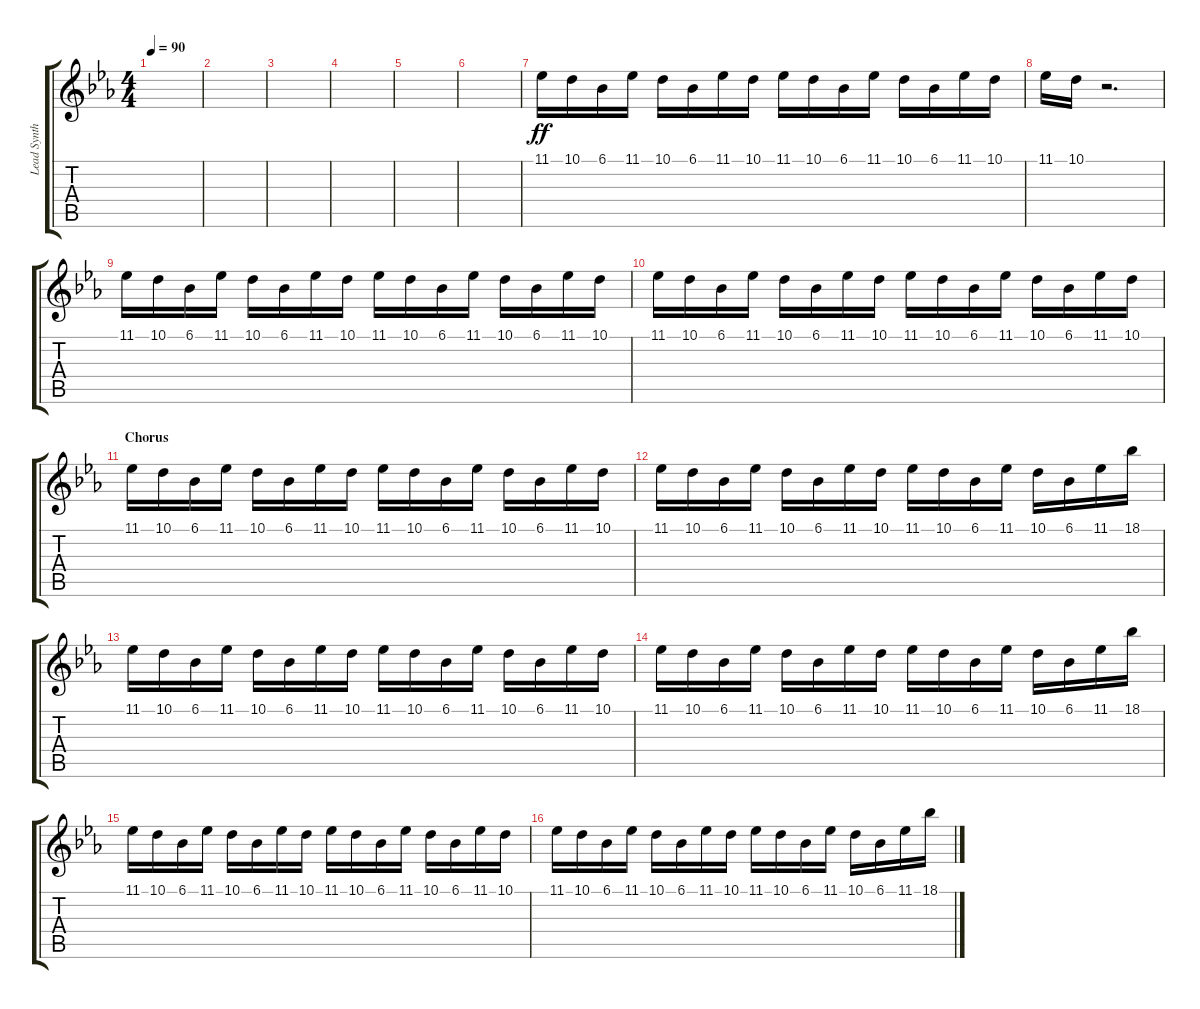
\track ("Lead Synthesizer (Staff 1)" "Lead Synth") {instrument lead7fifths}
\staff {score tabs}
\tuning (E4 B3 G3 D3 A2 E2) {hide}
\ts (4 4)
\tempo 90
\clef g2
\ks cminor
|
|
|
|
|
|
11.1.16{dy ff} 10.1.16 6.1.16 11.1.16 10.1.16 6.1.16 11.1.16 10.1.16 11.1.16 10.1.16 6.1.16 11.1.16 10.1.16 6.1.16 11.1.16 10.1.16 |
11.1.16 10.1.16 r.2{d} |
11.1.16 10.1.16 6.1.16 11.1.16 10.1.16 6.1.16 11.1.16 10.1.16 11.1.16 10.1.16 6.1.16 11.1.16 10.1.16 6.1.16 11.1.16 10.1.16 |
11.1.16 10.1.16 6.1.16 11.1.16 10.1.16 6.1.16 11.1.16 10.1.16 11.1.16 10.1.16 6.1.16 11.1.16 10.1.16 6.1.16 11.1.16 10.1.16 |
\section ("" "Chorus")
11.1.16 10.1.16 6.1.16 11.1.16 10.1.16 6.1.16 11.1.16 10.1.16 11.1.16 10.1.16 6.1.16 11.1.16 10.1.16 6.1.16 11.1.16 10.1.16 |
11.1.16 10.1.16 6.1.16 11.1.16 10.1.16 6.1.16 11.1.16 10.1.16 11.1.16 10.1.16 6.1.16 11.1.16 10.1.16 6.1.16 11.1.16 18.1.16 |
11.1.16 10.1.16 6.1.16 11.1.16 10.1.16 6.1.16 11.1.16 10.1.16 11.1.16 10.1.16 6.1.16 11.1.16 10.1.16 6.1.16 11.1.16 10.1.16 |
11.1.16 10.1.16 6.1.16 11.1.16 10.1.16 6.1.16 11.1.16 10.1.16 11.1.16 10.1.16 6.1.16 11.1.16 10.1.16 6.1.16 11.1.16 18.1.16 |
11.1.16 10.1.16 6.1.16 11.1.16 10.1.16 6.1.16 11.1.16 10.1.16 11.1.16 10.1.16 6.1.16 11.1.16 10.1.16 6.1.16 11.1.16 10.1.16 |
11.1.16 10.1.16 6.1.16 11.1.16 10.1.16 6.1.16 11.1.16 10.1.16 11.1.16 10.1.16 6.1.16 11.1.16 10.1.16 6.1.16 11.1.16 18.1.16
